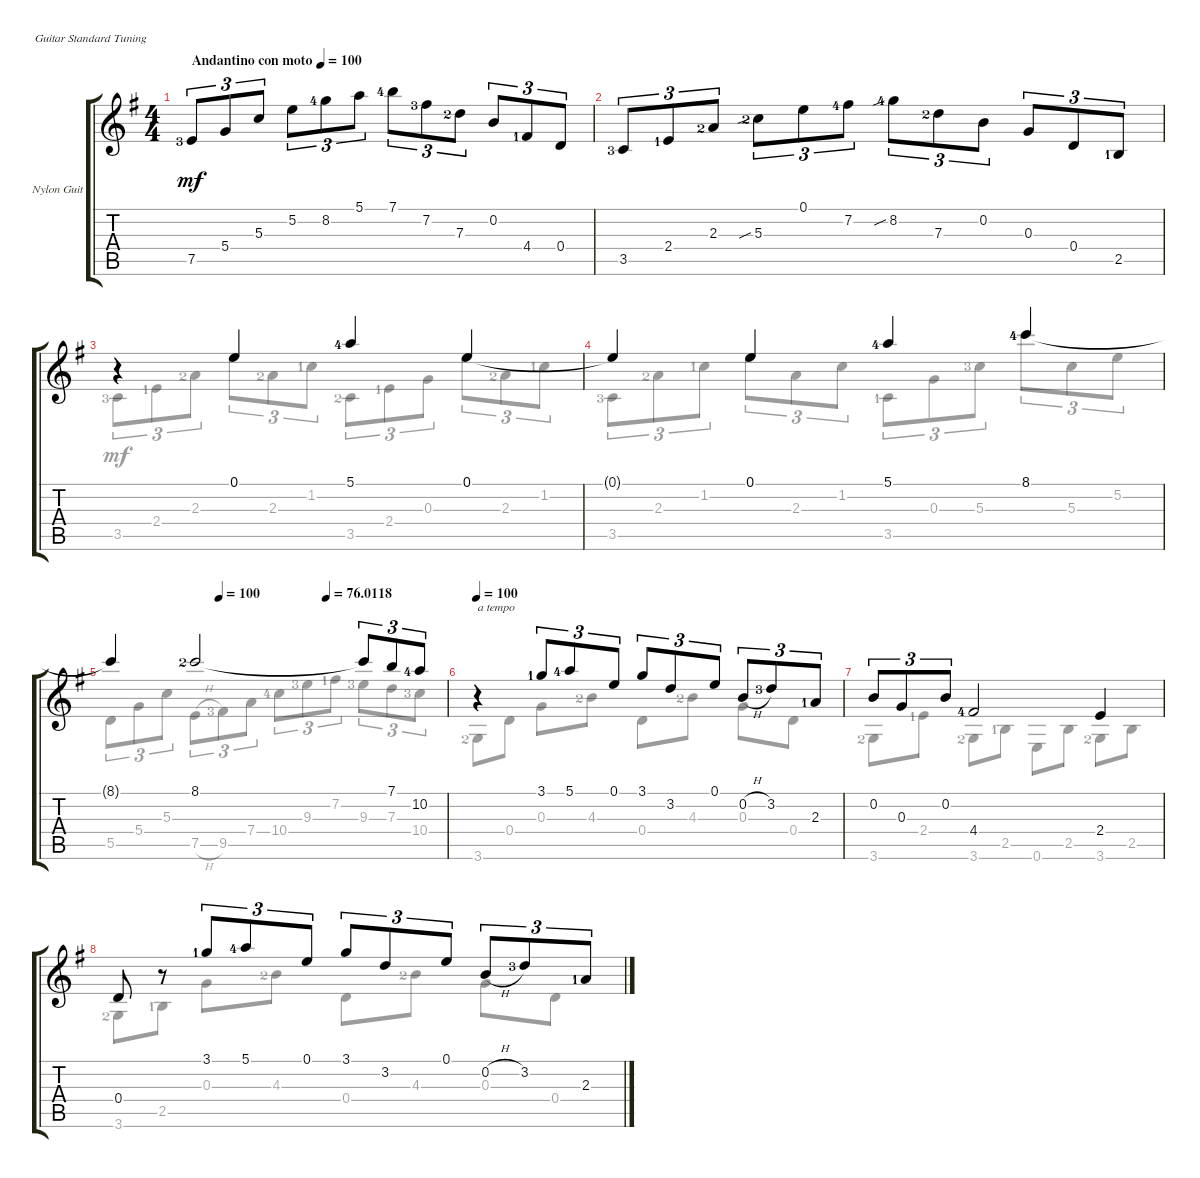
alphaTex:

\defaultSystemsLayout 4
\bracketExtendMode groupsimilarinstruments
\firstSystemTrackNameOrientation horizontal
\otherSystemsTrackNameOrientation horizontal
\track ("Nylon Guitar" "Nylon Guit") {instrument acousticguitarsteel}
\staff {score tabs}
\tuning (E4 B3 G3 D3 A2 E2)
\voice
\ts (4 4)
\tempo (100 "Andantino con moto")
\clef g2
\ks g
7.5{lf 4}.8{tu (3 2) dy mf instrument acousticguitarsteel} 5.4.8{tu (3 2)} 5.3.8{tu (3 2)} 5.2.8{tu (3 2)} 8.2{lf 5}.8{tu (3 2)} 5.1.8{tu (3 2)} 7.1{lf 5}.8{tu (3 2)} 7.2{lf 4}.8{tu (3 2)} 7.3{lf 3}.8{tu (3 2)} 0.2.8{tu (3 2)} 4.4{lf 2}.8{tu (3 2)} 0.4.8{tu (3 2)} |
3.5{lf 4}.8{tu (3 2)} 2.4{lf 2}.8{tu (3 2)} 2.3{lf 3}.8{tu (3 2)} 5.3{sib lf 3}.8{tu (3 2)} 0.1.8{tu (3 2)} 7.2{lf 5}.8{tu (3 2)} 8.2{sib lf 5}.8{tu (3 2)} 7.3{lf 3}.8{tu (3 2)} 0.2.8{tu (3 2)} 0.3.8{tu (3 2)} 0.4.8{tu (3 2)} 2.5{lf 2}.8{tu (3 2)} |
r.4 0.1.4 5.1{lf 5}.4 0.1.4 |
0.1{t}.4 0.1.4 5.1{lf 5}.4 8.1{lf 5}.4 |
\tempo (100 0.325)
\tempo (76.0118 0.64375)
8.1{t}.4 8.1{lf 3}.2 8.1{t}.8{tu (3 2)} 7.1.8{tu (3 2)} 10.2{lf 5}.8{tu (3 2)} |
\tempo 100
r.4{txt "a tempo"} 3.1{lf 2}.8{tu (3 2)} 5.1{lf 5}.8{tu (3 2)} 0.1.8{tu (3 2)} 3.1.8{tu (3 2)} 3.2.8{tu (3 2)} 0.1.8{tu (3 2)} 0.2{h}.8{tu (3 2)} 3.2{lf 4}.8{tu (3 2)} 2.3{lf 2}.8{tu (3 2)} |
0.2.8{tu (3 2)} 0.3.8{tu (3 2)} 0.2.8{tu (3 2)} 4.4{lf 5}.2 2.4.4 |
0.4.8 r.8 3.1{lf 2}.8{tu (3 2)} 5.1{lf 5}.8{tu (3 2)} 0.1.8{tu (3 2)} 3.1.8{tu (3 2)} 3.2.8{tu (3 2)} 0.1.8{tu (3 2)} 0.2{h}.8{tu (3 2)} 3.2{lf 4}.8{tu (3 2)} 2.3{lf 2}.8{tu (3 2)}
\voice
\clef g2
\ottava regular
\simile none
\ks g
|
|
3.5{lf 4}.8{tu (3 2)} 2.4{lf 2}.8{tu (3 2)} 2.3{lf 3}.8{tu (3 2)} 0.1.8{tu (3 2)} 2.3{lf 3}.8{tu (3 2)} 1.2{lf 2}.8{tu (3 2)} 3.5{lf 3}.8{tu (3 2)} 2.4{lf 2}.8{tu (3 2)} 0.3.8{tu (3 2)} 0.1.8{tu (3 2)} 2.3{lf 3}.8{tu (3 2)} 1.2{lf 2}.8{tu (3 2)} |
3.5{lf 4}.8{tu (3 2)} 2.3{lf 3}.8{tu (3 2)} 1.2{lf 2}.8{tu (3 2)} 0.1.8{tu (3 2)} 2.3.8{tu (3 2)} 1.2.8{tu (3 2)} 3.5{lf 2}.8{tu (3 2)} 0.3.8{tu (3 2)} 5.3{lf 4}.8{tu (3 2)} 8.1{lf 5}.8{tu (3 2)} 5.3.8{tu (3 2)} 5.2.8{tu (3 2)} |
5.5.8{tu (3 2)} 5.4.8{tu (3 2)} 5.3.8{tu (3 2)} 7.5{h}.8{tu (3 2)} 9.5{lf 4}.8{tu (3 2)} 7.4.8{tu (3 2)} 10.4{lf 5}.8{tu (3 2)} 9.3{lf 4}.8{tu (3 2)} 7.2{lf 2}.8{tu (3 2)} 9.3{lf 4}.8{tu (3 2)} 7.3.8{tu (3 2)} 10.4{lf 4}.8{tu (3 2)} |
3.6{lf 3}.8 0.4.8 0.3.8 4.3{lf 3}.8 0.4.8 4.3{lf 3}.8 0.3.8 0.4.8 |
3.6{lf 3}.8 2.4{lf 2}.8 3.6{lf 3}.8 2.5{lf 2}.8 0.6.8 2.5.8 3.6{lf 3}.8 2.5.8 |
3.6{lf 3}.8 2.5{lf 2}.8 0.3.8 4.3{lf 3}.8 0.4.8 4.3{lf 3}.8 0.3.8 0.4.8
